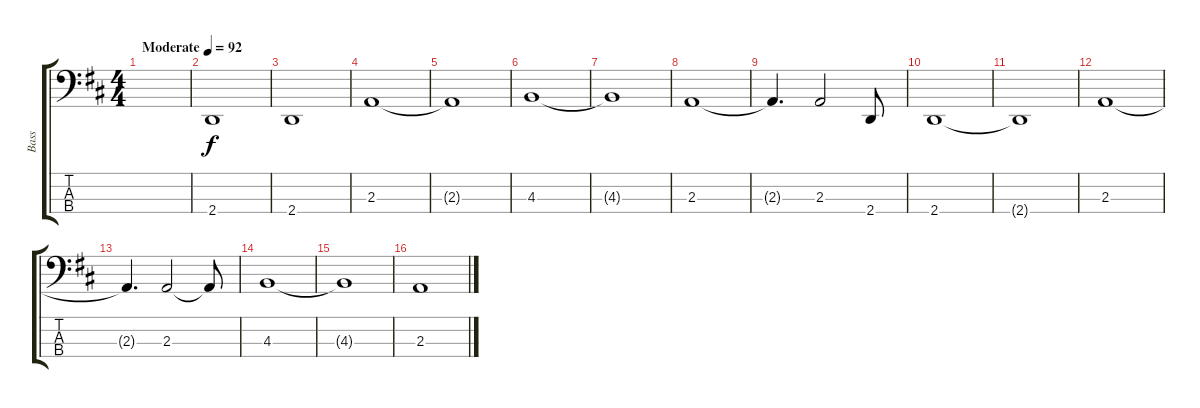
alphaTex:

\track ("Bass" "Bass") {instrument electricbasspick}
\staff {score tabs}
\tuning (F2 C2 G1 C1) {hide}
\ts (4 4)
\tempo (92 "Moderate")
\clef f4
\ks d
|
2.4.1 |
2.4.1 |
2.3.1 |
2.3{t}.1 |
4.3.1 |
4.3{t}.1 |
2.3.1 |
2.3{t}.4{d} 2.3.2 2.4.8 |
2.4.1 |
2.4{t}.1 |
2.3.1 |
2.3{t}.4{d} 2.3.2 2.3{t}.8 |
4.3.1 |
4.3{t}.1 |
2.3.1
